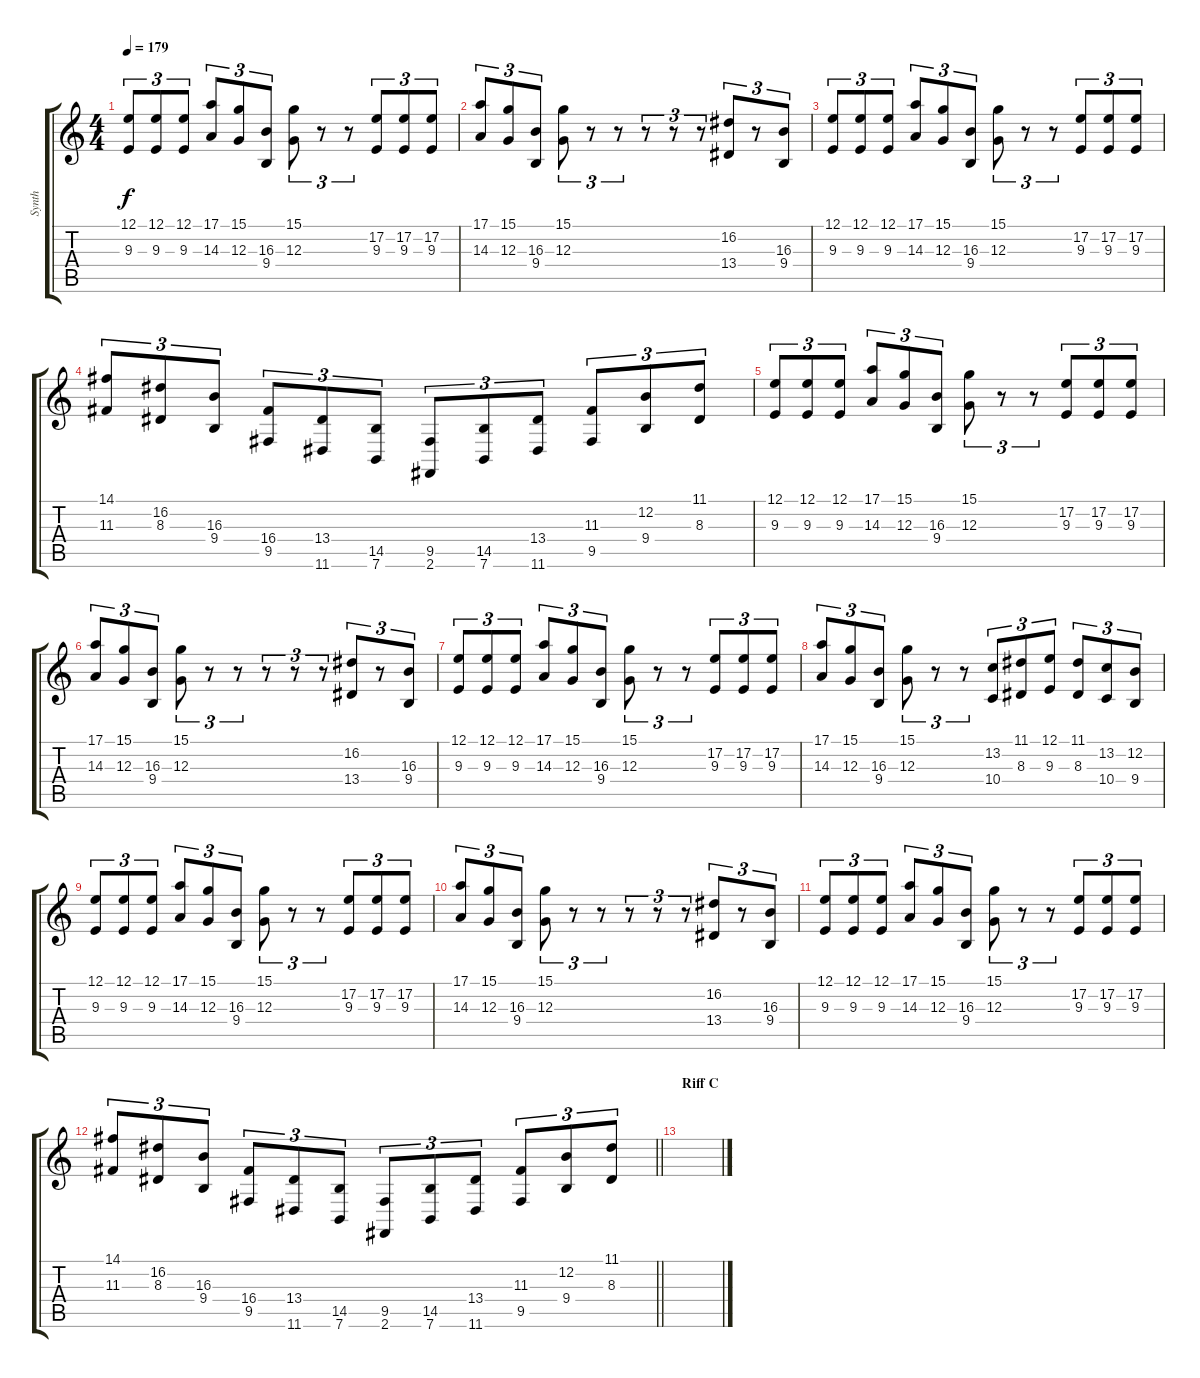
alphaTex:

\track ("Synth" "Synth") {instrument stringensemble1}
\staff {score tabs}
\tuning (E4 B3 G3 D3 A2 E2) {hide}
\ts (4 4)
\tempo 179
\clef g2
\ks c
(12.1 9.3).8{tu (3 2) dy f} (12.1 9.3).8{tu (3 2)} (12.1 9.3).8{tu (3 2)} (17.1 14.3).8{tu (3 2)} (15.1 12.3).8{tu (3 2)} (16.3 9.4).8{tu (3 2)} (15.1 12.3).8{tu (3 2)} r.8{tu (3 2)} r.8{tu (3 2)} (17.2 9.3).8{tu (3 2)} (17.2 9.3).8{tu (3 2)} (17.2 9.3).8{tu (3 2)} |
(17.1 14.3).8{tu (3 2)} (15.1 12.3).8{tu (3 2)} (16.3 9.4).8{tu (3 2)} (15.1 12.3).8{tu (3 2)} r.8{tu (3 2)} r.8{tu (3 2)} r.8{tu (3 2)} r.8{tu (3 2)} r.8{tu (3 2)} (16.2 13.4).8{tu (3 2)} r.8{tu (3 2)} (16.3 9.4).8{tu (3 2)} |
(12.1 9.3).8{tu (3 2)} (12.1 9.3).8{tu (3 2)} (12.1 9.3).8{tu (3 2)} (17.1 14.3).8{tu (3 2)} (15.1 12.3).8{tu (3 2)} (16.3 9.4).8{tu (3 2)} (15.1 12.3).8{tu (3 2)} r.8{tu (3 2)} r.8{tu (3 2)} (17.2 9.3).8{tu (3 2)} (17.2 9.3).8{tu (3 2)} (17.2 9.3).8{tu (3 2)} |
(14.1 11.3).8{tu (3 2)} (16.2 8.3).8{tu (3 2)} (16.3 9.4).8{tu (3 2)} (16.4 9.5).8{tu (3 2)} (13.4 11.6).8{tu (3 2)} (14.5 7.6).8{tu (3 2)} (9.5 2.6).8{tu (3 2)} (14.5 7.6).8{tu (3 2)} (13.4 11.6).8{tu (3 2)} (11.3 9.5).8{tu (3 2)} (12.2 9.4).8{tu (3 2)} (11.1 8.3).8{tu (3 2)} |
(12.1 9.3).8{tu (3 2)} (12.1 9.3).8{tu (3 2)} (12.1 9.3).8{tu (3 2)} (17.1 14.3).8{tu (3 2)} (15.1 12.3).8{tu (3 2)} (16.3 9.4).8{tu (3 2)} (15.1 12.3).8{tu (3 2)} r.8{tu (3 2)} r.8{tu (3 2)} (17.2 9.3).8{tu (3 2)} (17.2 9.3).8{tu (3 2)} (17.2 9.3).8{tu (3 2)} |
(17.1 14.3).8{tu (3 2)} (15.1 12.3).8{tu (3 2)} (16.3 9.4).8{tu (3 2)} (15.1 12.3).8{tu (3 2)} r.8{tu (3 2)} r.8{tu (3 2)} r.8{tu (3 2)} r.8{tu (3 2)} r.8{tu (3 2)} (16.2 13.4).8{tu (3 2)} r.8{tu (3 2)} (16.3 9.4).8{tu (3 2)} |
(12.1 9.3).8{tu (3 2)} (12.1 9.3).8{tu (3 2)} (12.1 9.3).8{tu (3 2)} (17.1 14.3).8{tu (3 2)} (15.1 12.3).8{tu (3 2)} (16.3 9.4).8{tu (3 2)} (15.1 12.3).8{tu (3 2)} r.8{tu (3 2)} r.8{tu (3 2)} (17.2 9.3).8{tu (3 2)} (17.2 9.3).8{tu (3 2)} (17.2 9.3).8{tu (3 2)} |
(17.1 14.3).8{tu (3 2)} (15.1 12.3).8{tu (3 2)} (16.3 9.4).8{tu (3 2)} (15.1 12.3).8{tu (3 2)} r.8{tu (3 2)} r.8{tu (3 2)} (13.2 10.4).8{tu (3 2)} (11.1 8.3).8{tu (3 2)} (12.1 9.3).8{tu (3 2)} (11.1 8.3).8{tu (3 2)} (13.2 10.4).8{tu (3 2)} (12.2 9.4).8{tu (3 2)} |
(12.1 9.3).8{tu (3 2)} (12.1 9.3).8{tu (3 2)} (12.1 9.3).8{tu (3 2)} (17.1 14.3).8{tu (3 2)} (15.1 12.3).8{tu (3 2)} (16.3 9.4).8{tu (3 2)} (15.1 12.3).8{tu (3 2)} r.8{tu (3 2)} r.8{tu (3 2)} (17.2 9.3).8{tu (3 2)} (17.2 9.3).8{tu (3 2)} (17.2 9.3).8{tu (3 2)} |
(17.1 14.3).8{tu (3 2)} (15.1 12.3).8{tu (3 2)} (16.3 9.4).8{tu (3 2)} (15.1 12.3).8{tu (3 2)} r.8{tu (3 2)} r.8{tu (3 2)} r.8{tu (3 2)} r.8{tu (3 2)} r.8{tu (3 2)} (16.2 13.4).8{tu (3 2)} r.8{tu (3 2)} (16.3 9.4).8{tu (3 2)} |
(12.1 9.3).8{tu (3 2)} (12.1 9.3).8{tu (3 2)} (12.1 9.3).8{tu (3 2)} (17.1 14.3).8{tu (3 2)} (15.1 12.3).8{tu (3 2)} (16.3 9.4).8{tu (3 2)} (15.1 12.3).8{tu (3 2)} r.8{tu (3 2)} r.8{tu (3 2)} (17.2 9.3).8{tu (3 2)} (17.2 9.3).8{tu (3 2)} (17.2 9.3).8{tu (3 2)} |
\barLineRight lightlight
(14.1 11.3).8{tu (3 2)} (16.2 8.3).8{tu (3 2)} (16.3 9.4).8{tu (3 2)} (16.4 9.5).8{tu (3 2)} (13.4 11.6).8{tu (3 2)} (14.5 7.6).8{tu (3 2)} (9.5 2.6).8{tu (3 2)} (14.5 7.6).8{tu (3 2)} (13.4 11.6).8{tu (3 2)} (11.3 9.5).8{tu (3 2)} (12.2 9.4).8{tu (3 2)} (11.1 8.3).8{tu (3 2)} |
\section ("" "Riff C")
